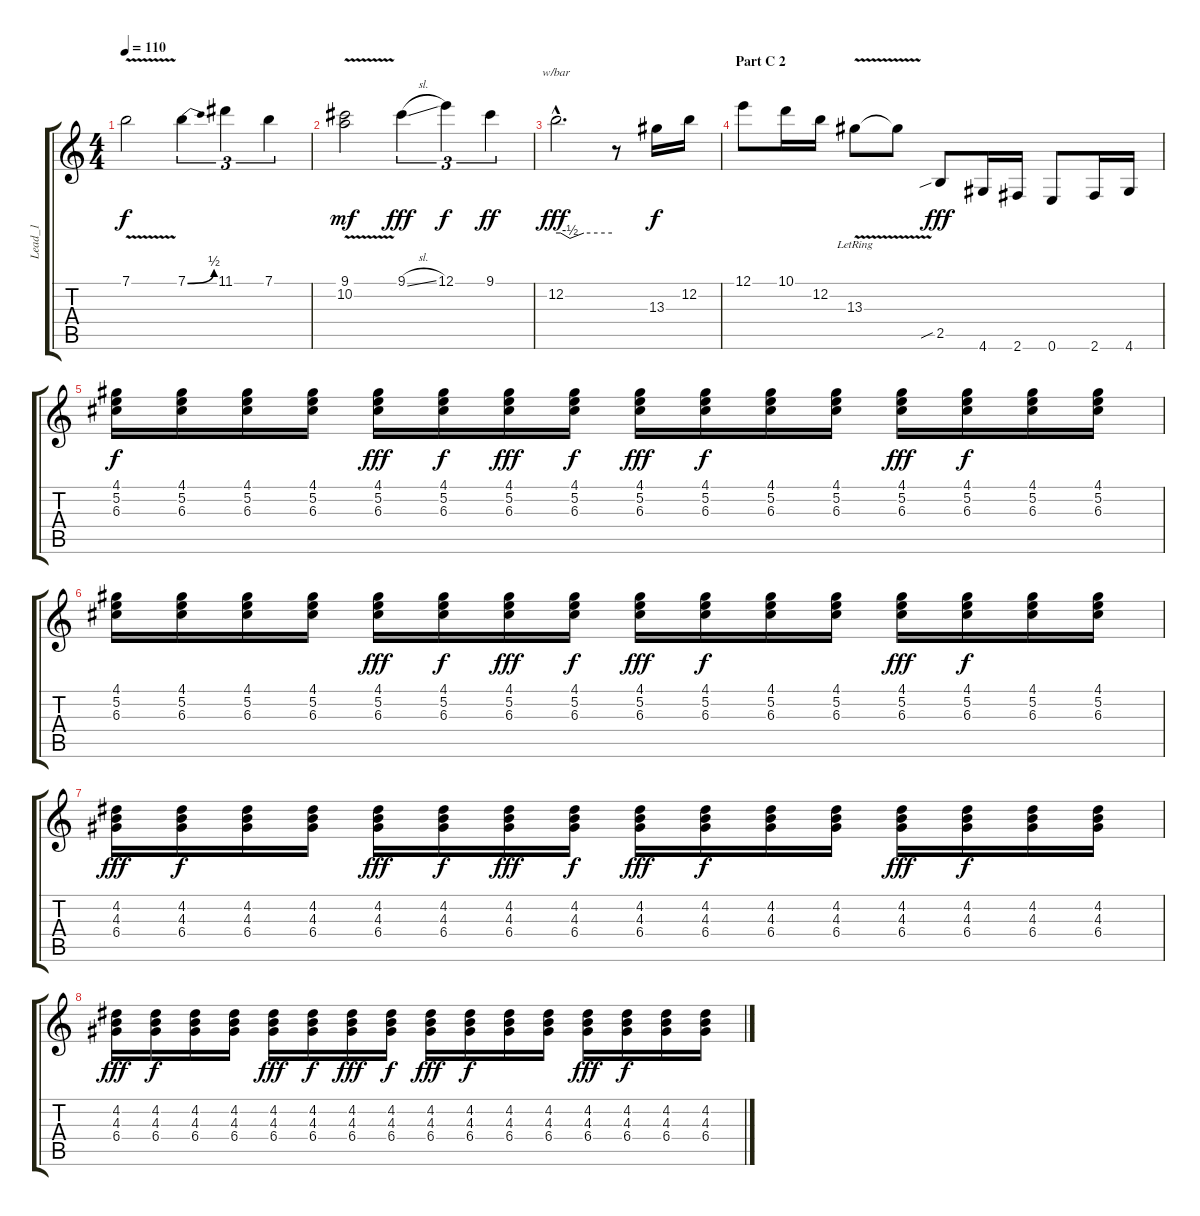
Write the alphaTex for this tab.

\track ("Lead_1" "Lead_1") {instrument acousticguitarnylon}
\staff {score tabs}
\tuning (E4 B3 G3 D3 A2 E2) {hide}
\ts (4 4)
\tempo 110
\clef g2
\ks c
7.1{v}.2{dy f} 7.1{be (bend 0 0 60 2)}.4{tu (3 2)} 11.1.4{tu (3 2)} 7.1.4{tu (3 2)} |
(9.1{v} 10.2).2{dy mf} 9.1{sl}.4{tu (3 2) dy fff} 12.1.4{tu (3 2) dy f} 9.1.4{tu (3 2) dy ff} |
12.2{hac}.2{d tbe (custom default 0 0 5 0 15 -2 30 0 60 0) dy fff} r.8 13.3.16{dy f} 12.2.16 |
\section ("" "Part C 2")
12.1.8 10.1.16 12.2.16 13.3{v lr}.8 13.3{t}.8{instrument electricguitarclean} 2.5{sib}.8{dy fff} 4.6.16 2.6.16 0.6.8 2.6.16 4.6.16 |
(4.1 5.2 6.3).16{dy f volume 10 instrument acousticguitarsteel} (4.1 5.2 6.3).16 (4.1 5.2 6.3).16 (4.1 5.2 6.3).16 (4.1 5.2 6.3).16{dy fff} (4.1 5.2 6.3).16{dy f} (4.1 5.2 6.3).16{dy fff} (4.1 5.2 6.3).16{dy f} (4.1 5.2 6.3).16{dy fff} (4.1 5.2 6.3).16{dy f} (4.1 5.2 6.3).16 (4.1 5.2 6.3).16 (4.1 5.2 6.3).16{dy fff} (4.1 5.2 6.3).16{dy f} (4.1 5.2 6.3).16 (4.1 5.2 6.3).16 |
(4.1 5.2 6.3).16 (4.1 5.2 6.3).16 (4.1 5.2 6.3).16 (4.1 5.2 6.3).16 (4.1 5.2 6.3).16{dy fff} (4.1 5.2 6.3).16{dy f} (4.1 5.2 6.3).16{dy fff} (4.1 5.2 6.3).16{dy f} (4.1 5.2 6.3).16{dy fff} (4.1 5.2 6.3).16{dy f} (4.1 5.2 6.3).16 (4.1 5.2 6.3).16 (4.1 5.2 6.3).16{dy fff} (4.1 5.2 6.3).16{dy f} (4.1 5.2 6.3).16 (4.1 5.2 6.3).16 |
(4.2 4.3 6.4).16{dy fff} (4.2 4.3 6.4).16{dy f} (4.2 4.3 6.4).16 (4.2 4.3 6.4).16 (4.2 4.3 6.4).16{dy fff} (4.2 4.3 6.4).16{dy f} (4.2 4.3 6.4).16{dy fff} (4.2 4.3 6.4).16{dy f} (4.2 4.3 6.4).16{dy fff} (4.2 4.3 6.4).16{dy f} (4.2 4.3 6.4).16 (4.2 4.3 6.4).16 (4.2 4.3 6.4).16{dy fff} (4.2 4.3 6.4).16{dy f} (4.2 4.3 6.4).16 (4.2 4.3 6.4).16 |
(4.2 4.3 6.4).16{dy fff} (4.2 4.3 6.4).16{dy f} (4.2 4.3 6.4).16 (4.2 4.3 6.4).16 (4.2 4.3 6.4).16{dy fff} (4.2 4.3 6.4).16{dy f} (4.2 4.3 6.4).16{dy fff} (4.2 4.3 6.4).16{dy f} (4.2 4.3 6.4).16{dy fff} (4.2 4.3 6.4).16{dy f} (4.2 4.3 6.4).16 (4.2 4.3 6.4).16 (4.2 4.3 6.4).16{dy fff} (4.2 4.3 6.4).16{dy f} (4.2 4.3 6.4).16 (4.2 4.3 6.4).16
